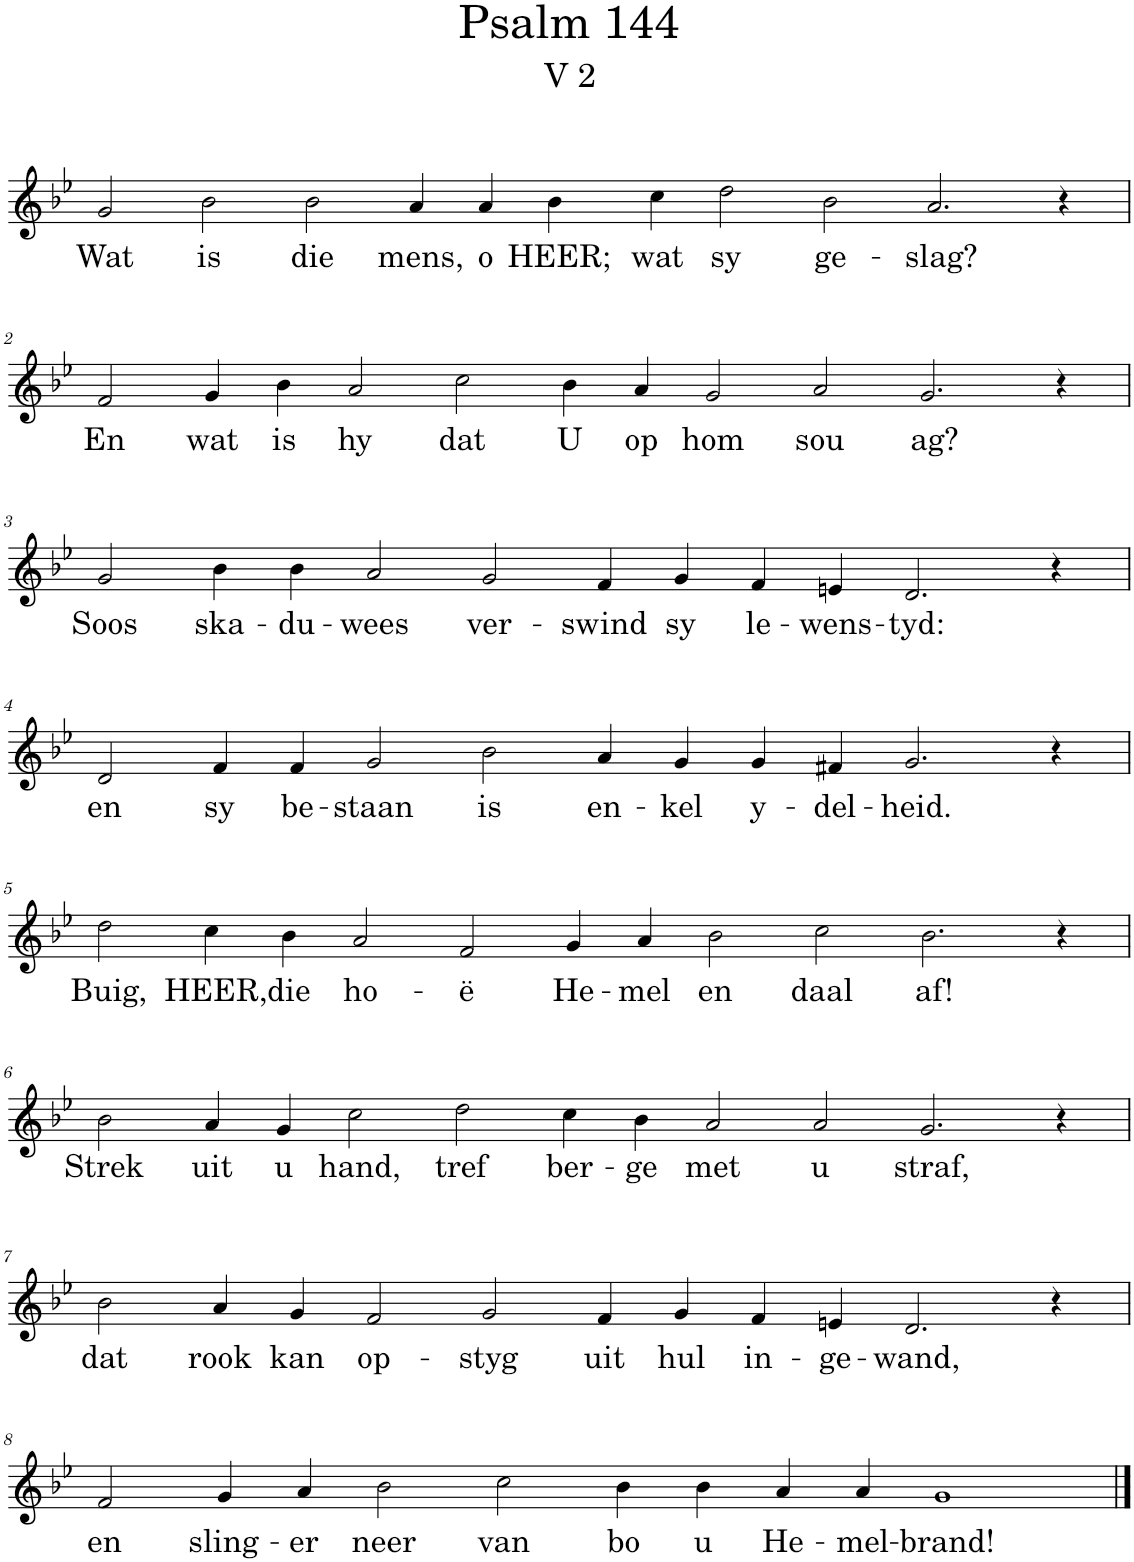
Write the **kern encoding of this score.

**kern	**text
*part1	*part1
*staff1	*staff1
*I"Pipe Organ	*
*I'Org.	*
*clefG2	*
*k[b-e-]	*
*M18/4	*
=1	=1
!	!LO:LY:b
2g/	Wat
!	!LO:LY:b
2b-\	is
!	!LO:LY:b
2b-\	die
!	!LO:LY:b
4a/	mens,
!	!LO:LY:b
4a/	o
!	!LO:LY:b
4b-\	HEER;
!	!LO:LY:b
4cc\	wat
!	!LO:LY:b
2dd\	sy
!	!LO:LY:b
2b-\	ge-
!	!LO:LY:b
2.a/	-slag?
4r	.
!!LO:LB:g=z
=2	=2
!	!LO:LY:b
2f/	En
!	!LO:LY:b
4g/	wat
!	!LO:LY:b
4b-\	is
!	!LO:LY:b
2a/	hy
!	!LO:LY:b
2cc\	dat
!	!LO:LY:b
4b-\	U
!	!LO:LY:b
4a/	op
!	!LO:LY:b
2g/	hom
!	!LO:LY:b
2a/	sou
!	!LO:LY:b
2.g/	ag?
4r	.
!!LO:LB:g=z
=3	=3
*M16/4	*
!	!LO:LY:b
2g/	Soos
!	!LO:LY:b
4b-\	ska-
!	!LO:LY:b
4b-\	-du-
!	!LO:LY:b
2a/	-wees
!	!LO:LY:b
2g/	ver-
!	!LO:LY:b
4f/	-swind
!	!LO:LY:b
4g/	sy
!	!LO:LY:b
4f/	le-
!	!LO:LY:b
4en/	-wens-
!	!LO:LY:b
2.d/	-tyd:
4r	.
!!LO:LB:g=z
=4	=4
!	!LO:LY:b
2d/	en
!	!LO:LY:b
4f/	sy
!	!LO:LY:b
4f/	be-
!	!LO:LY:b
2g/	-staan
!	!LO:LY:b
2b-\	is
!	!LO:LY:b
4a/	en-
!	!LO:LY:b
4g/	-kel
!	!LO:LY:b
4g/	y-
!	!LO:LY:b
4f#X/	-del-
!	!LO:LY:b
2.g/	-heid.
4r	.
!!LO:LB:g=z
=5	=5
*M18/4	*
!	!LO:LY:b
2dd\	Buig,
!	!LO:LY:b
4cc\	HEER,
!	!LO:LY:b
4b-\	die
!	!LO:LY:b
2a/	ho-
!	!LO:LY:b
2f/	-ë
!	!LO:LY:b
4g/	He-
!	!LO:LY:b
4a/	-mel
!	!LO:LY:b
2b-\	en
!	!LO:LY:b
2cc\	daal
!	!LO:LY:b
2.b-\	af!
4r	.
!!LO:LB:g=z
=6	=6
!	!LO:LY:b
2b-\	Strek
!	!LO:LY:b
4a/	uit
!	!LO:LY:b
4g/	u
!	!LO:LY:b
2cc\	hand,
!	!LO:LY:b
2dd\	tref
!	!LO:LY:b
4cc\	ber-
!	!LO:LY:b
4b-\	-ge
!	!LO:LY:b
2a/	met
!	!LO:LY:b
2a/	u
!	!LO:LY:b
2.g/	straf,
4r	.
!!LO:LB:g=z
=7	=7
*M16/4	*
!	!LO:LY:b
2b-\	dat
!	!LO:LY:b
4a/	rook
!	!LO:LY:b
4g/	kan
!	!LO:LY:b
2f/	op-
!	!LO:LY:b
2g/	-styg
!	!LO:LY:b
4f/	uit
!	!LO:LY:b
4g/	hul
!	!LO:LY:b
4f/	in-
!	!LO:LY:b
4en/	-ge-
!	!LO:LY:b
2.d/	-wand,
4r	.
!!LO:LB:g=z
=8	=8
!	!LO:LY:b
2f/	en
!	!LO:LY:b
4g/	sling-
!	!LO:LY:b
4a/	-er
!	!LO:LY:b
2b-\	neer
!	!LO:LY:b
2cc\	van
!	!LO:LY:b
4b-\	bo
!	!LO:LY:b
4b-\	u
!	!LO:LY:b
4a/	He-
!	!LO:LY:b
4a/	-mel-
!	!LO:LY:b
1g	-brand!
==	==
*-	*-
